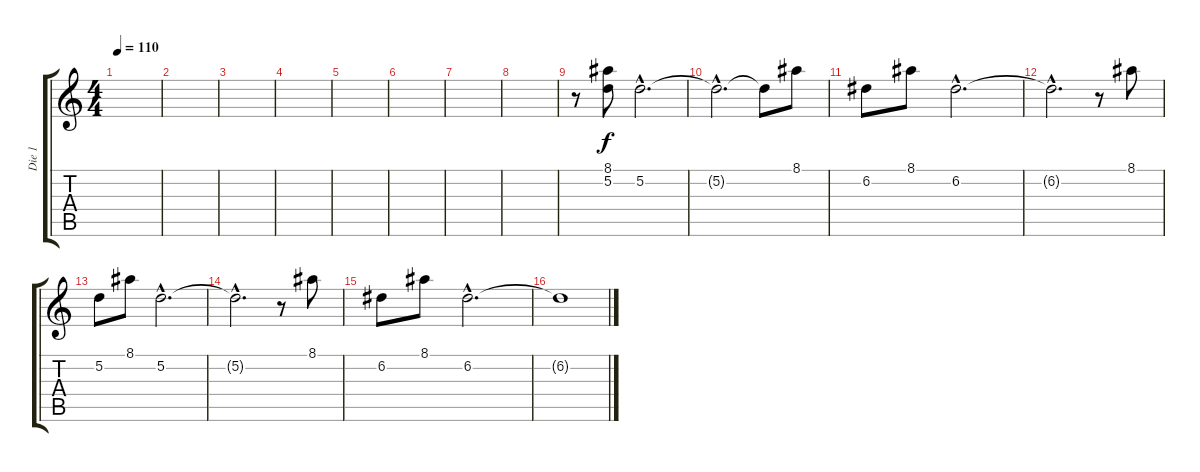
\track ("Die 1" "Die 1") {instrument acousticguitarsteel}
\staff {score tabs}
\tuning (D4 A3 F3 C3 G2 D2) {hide}
\ts (4 4)
\tempo 110
\clef g2
\ks c
|
|
|
|
|
|
|
|
r.8 (8.1 5.2).8 5.2{hac}.2{d} |
5.2{hac t}.2{d} 5.2{t}.8 8.1.8 |
6.2.8 8.1.8 6.2{hac}.2{d} |
6.2{hac t}.2{d} r.8 8.1.8 |
5.2.8 8.1.8 5.2{hac}.2{d} |
5.2{hac t}.2{d} r.8 8.1.8 |
6.2.8 8.1.8 6.2{hac}.2{d} |
6.2{t}.1
